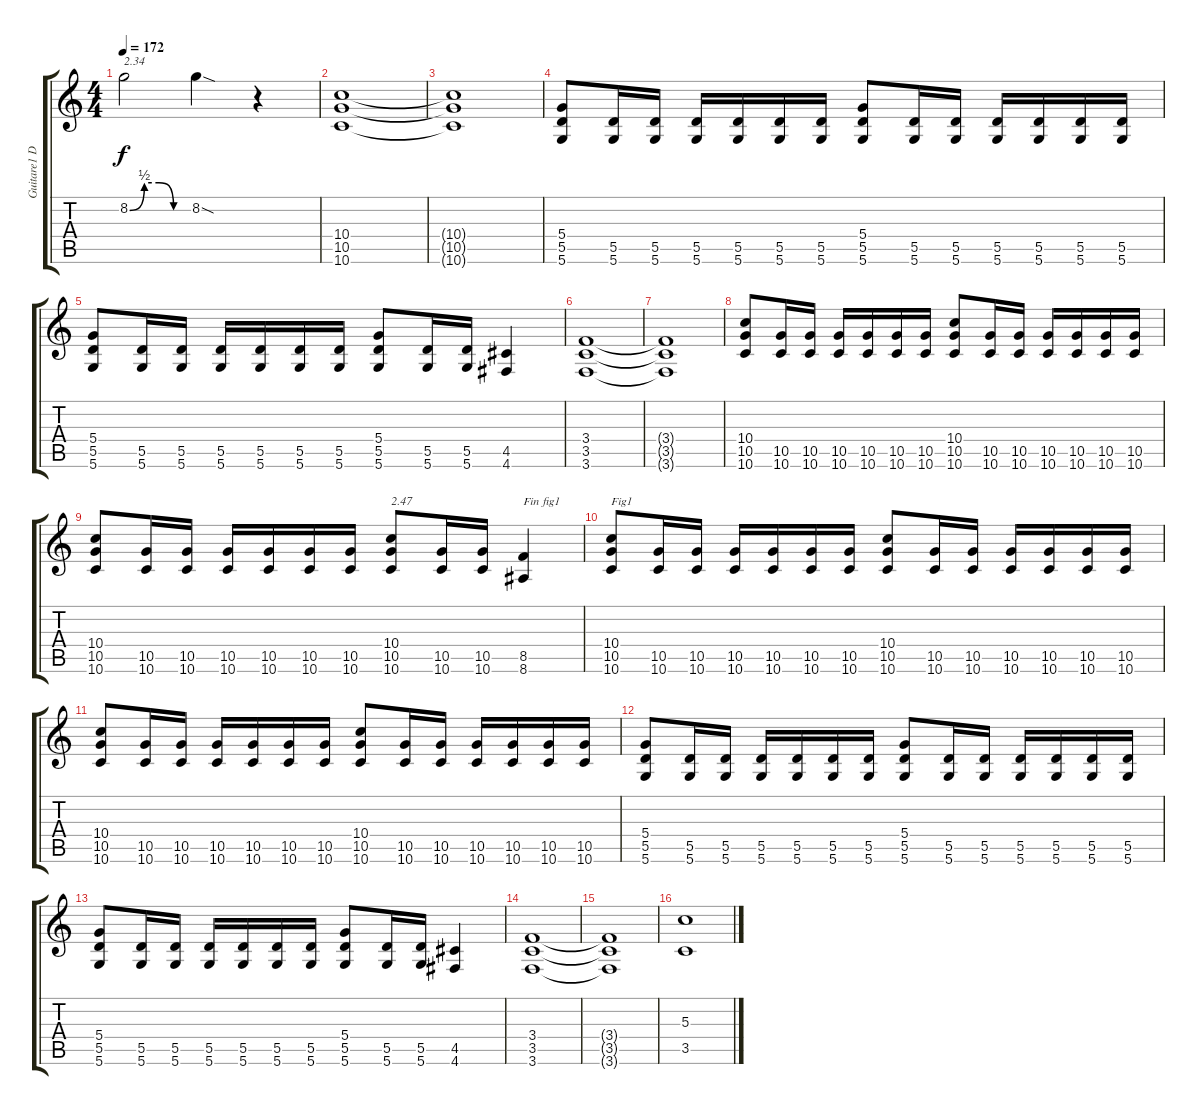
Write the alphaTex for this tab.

\track ("Guitare1 Dr-D" "Guitare1 D") {instrument distortionguitar}
\staff {score tabs}
\tuning (E4 B3 G3 D3 A2 D2) {hide}
\ts (4 4)
\tempo 172
\clef g2
\ks c
8.2{be (custom 0 0 15 2 30 2 45 0 60 0)}.2{txt "2.34" dy f} 8.2{sod}.4 r.4 |
(10.4 10.5 10.6).1 |
(10.4{t} 10.5{t} 10.6{t}).1 |
(5.4 5.5 5.6).8 (5.5 5.6).16 (5.5 5.6).16 (5.5 5.6).16 (5.5 5.6).16 (5.5 5.6).16 (5.5 5.6).16 (5.4 5.5 5.6).8 (5.5 5.6).16 (5.5 5.6).16 (5.5 5.6).16 (5.5 5.6).16 (5.5 5.6).16 (5.5 5.6).16 |
(5.4 5.5 5.6).8 (5.5 5.6).16 (5.5 5.6).16 (5.5 5.6).16 (5.5 5.6).16 (5.5 5.6).16 (5.5 5.6).16 (5.4 5.5 5.6).8 (5.5 5.6).16 (5.5 5.6).16 (4.5 4.6).4 |
(3.4 3.5 3.6).1 |
(3.4{t} 3.5{t} 3.6{t}).1 |
(10.4 10.5 10.6).8 (10.5 10.6).16 (10.5 10.6).16 (10.5 10.6).16 (10.5 10.6).16 (10.5 10.6).16 (10.5 10.6).16 (10.4 10.5 10.6).8 (10.5 10.6).16 (10.5 10.6).16 (10.5 10.6).16 (10.5 10.6).16 (10.5 10.6).16 (10.5 10.6).16 |
(10.4 10.5 10.6).8 (10.5 10.6).16 (10.5 10.6).16 (10.5 10.6).16 (10.5 10.6).16 (10.5 10.6).16 (10.5 10.6).16 (10.4 10.5 10.6).8{txt "2.47"} (10.5 10.6).16 (10.5 10.6).16 (8.5 8.6).4{txt "Fin fig1"} |
(10.4 10.5 10.6).8{txt "Fig1"} (10.5 10.6).16 (10.5 10.6).16 (10.5 10.6).16 (10.5 10.6).16 (10.5 10.6).16 (10.5 10.6).16 (10.4 10.5 10.6).8 (10.5 10.6).16 (10.5 10.6).16 (10.5 10.6).16 (10.5 10.6).16 (10.5 10.6).16 (10.5 10.6).16 |
(10.4 10.5 10.6).8 (10.5 10.6).16 (10.5 10.6).16 (10.5 10.6).16 (10.5 10.6).16 (10.5 10.6).16 (10.5 10.6).16 (10.4 10.5 10.6).8 (10.5 10.6).16 (10.5 10.6).16 (10.5 10.6).16 (10.5 10.6).16 (10.5 10.6).16 (10.5 10.6).16 |
(5.4 5.5 5.6).8 (5.5 5.6).16 (5.5 5.6).16 (5.5 5.6).16 (5.5 5.6).16 (5.5 5.6).16 (5.5 5.6).16 (5.4 5.5 5.6).8 (5.5 5.6).16 (5.5 5.6).16 (5.5 5.6).16 (5.5 5.6).16 (5.5 5.6).16 (5.5 5.6).16 |
(5.4 5.5 5.6).8 (5.5 5.6).16 (5.5 5.6).16 (5.5 5.6).16 (5.5 5.6).16 (5.5 5.6).16 (5.5 5.6).16 (5.4 5.5 5.6).8 (5.5 5.6).16 (5.5 5.6).16 (4.5 4.6).4 |
(3.4 3.5 3.6).1 |
(3.4{t} 3.5{t} 3.6{t}).1 |
(5.3 3.5).1
